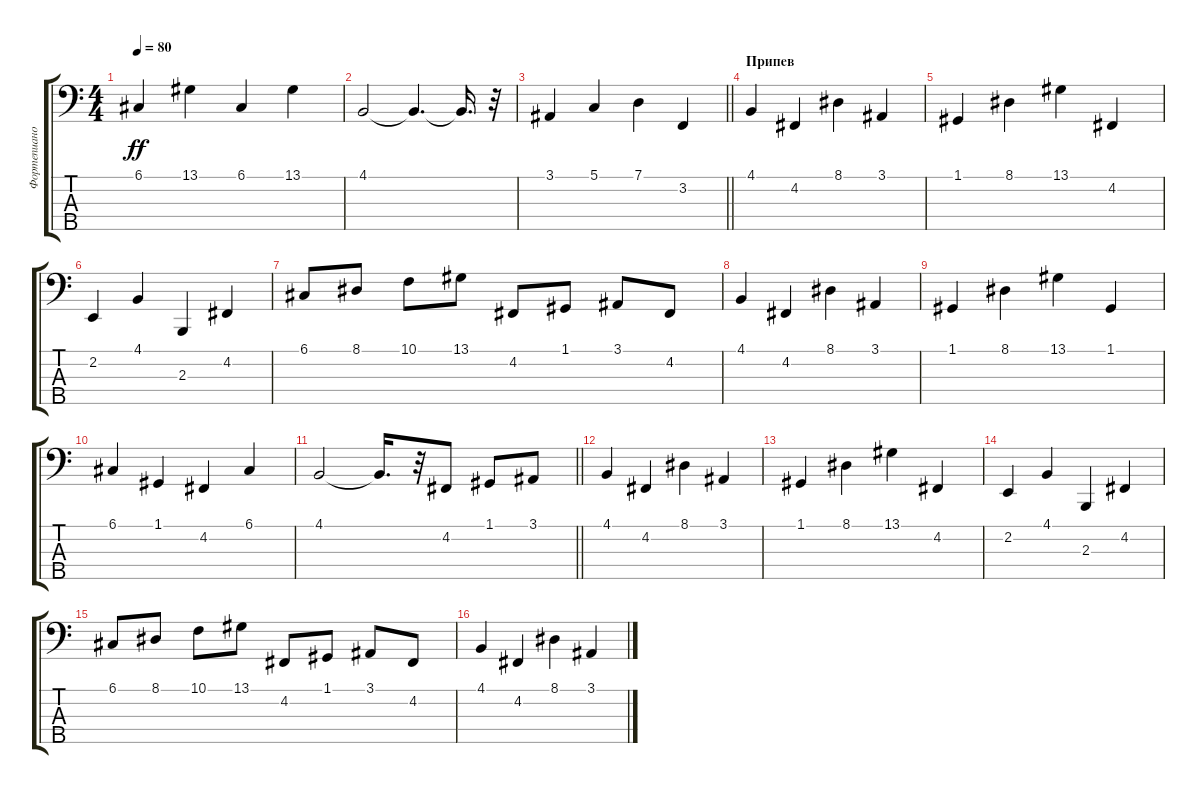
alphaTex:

\track ("Фортепиано (левая рука)" "Фортепиано") {instrument acousticgrandpiano}
\staff {score tabs}
\tuning (G2 D2 A1 E1 B0) {hide}
\ts (4 4)
\tempo 80
\clef f4
\ks c
6.1.4{dy ff} 13.1.4 6.1.4 13.1.4 |
4.1.2 4.1{t}.4{d} 4.1{t}.16{d} r.32 |
\barLineRight lightlight
3.1.4 5.1.4 7.1.4 3.2.4 |
\section ("" "Припев")
4.1.4 4.2.4 8.1.4 3.1.4 |
1.1.4 8.1.4 13.1.4 4.2.4 |
2.2.4 4.1.4 2.3.4 4.2.4 |
6.1.8 8.1.8 10.1.8 13.1.8 4.2.8 1.1.8 3.1.8 4.2.8 |
4.1.4 4.2.4 8.1.4 3.1.4 |
1.1.4 8.1.4 13.1.4 1.1.4 |
6.1.4 1.1.4 4.2.4 6.1.4 |
\barLineRight lightlight
4.1.2 4.1{t}.16{d} r.32 4.2.8 1.1.8 3.1.8 |
4.1.4 4.2.4 8.1.4 3.1.4 |
1.1.4 8.1.4 13.1.4 4.2.4 |
2.2.4 4.1.4 2.3.4 4.2.4 |
6.1.8 8.1.8 10.1.8 13.1.8 4.2.8 1.1.8 3.1.8 4.2.8 |
4.1.4 4.2.4 8.1.4 3.1.4
